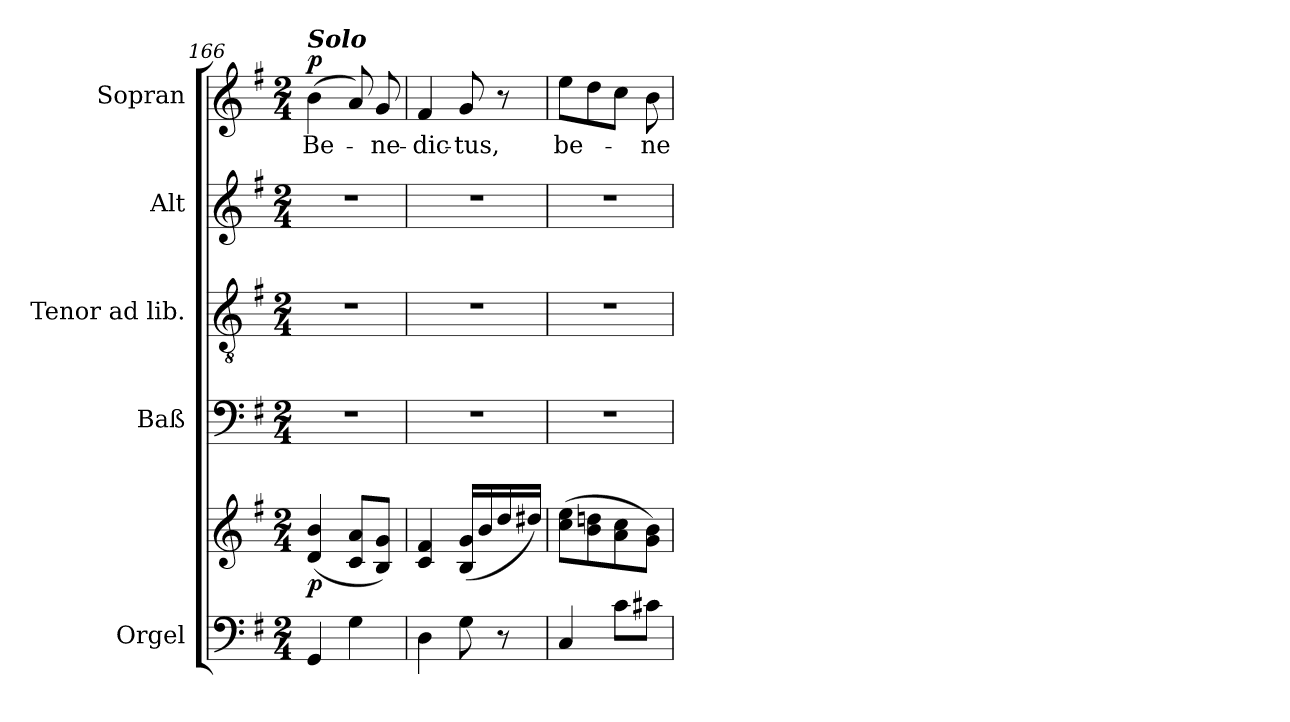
**kern	**kern	**dynam	**kern	**kern	**kern	**kern	**text	**dynam
*part5	*part5	*part5	*part4	*part3	*part2	*part1	*part1	*part1
*staff6	*staff5	*staff5/6	*staff4	*staff3	*staff2	*staff1	*staff1	*staff1
*I"Orgel	*	*	*I"Baß	*I"Tenor ad lib.	*I"Alt	*I"Sopran	*	*
!!LO:LB:g=z
*clefF4	*clefG2	*	*clefF4	*clefGv2	*clefG2	*clefG2	*	*
*k[f#]	*k[f#]	*	*k[f#]	*k[f#]	*k[f#]	*k[f#]	*	*
*G:	*G:	*	*G:	*G:	*G:	*G:	*	*
*M2/4	*M2/4	*	*M2/4	*M2/4	*M2/4	*M2/4	*	*
=166	=166	=166	=166	=166	=166	=166	=166	=166
!	!	!	!	!	!	!LO:TX:a:Bi:t=Solo	!	!
!	!	!LO:DY:b	!	!	!	!	!LO:LY:b	!LO:DY:a
4GG/	(<4d/ 4b/	p	2r	2r	2r	(>4b\	Be-	p
4G\	8c/ 8a/L	.	.	.	.	8a/)	.	.
!	!	!	!	!	!	!	!LO:LY:b	!
.	8B/ 8g/J)	.	.	.	.	8g/	-ne-	.
=167	=167	=167	=167	=167	=167	=167	=167	=167
!	!	!	!	!	!	!	!LO:LY:b	!
4D\	4c/ 4f#/	.	2r	2r	2r	4f#/	-dic-	.
!	!	!	!	!	!	!	!LO:LY:b	!
8G\	(<16B/ 16g/LL	.	.	.	.	8g/	-tus,	.
.	16b/	.	.	.	.	.	.	.
8r	16dd/	.	.	.	.	8r	.	.
.	16dd#X/JJ)	.	.	.	.	.	.	.
=168	=168	=168	=168	=168	=168	=168	=168	=168
!	!	!	!	!	!	!	!LO:LY:b	!
4C/	(>8cc\ 8ee\L	.	2r	2r	2r	8ee\L	be-	.
.	8b\ 8ddn\	.	.	.	.	8dd\	.	.
8c\L	8a\ 8cc\	.	.	.	.	8cc\J	.	.
!	!	!	!	!	!	!	!LO:LY:b	!
8c#X\J	8g\ 8b\J)	.	.	.	.	8b\	-ne-	.
=	=	=	=	=	=	=	=	=
*-	*-	*-	*-	*-	*-	*-	*-	*-
